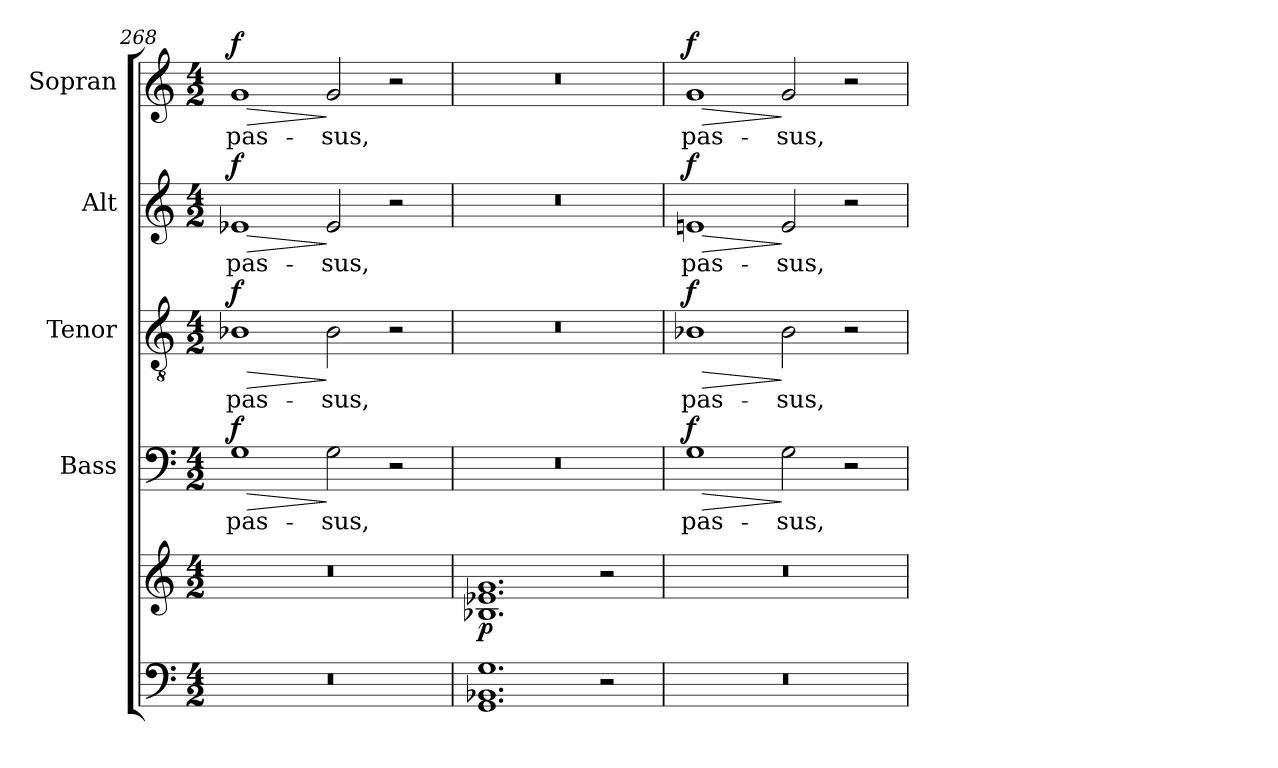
**kern	**kern	**dynam	**kern	**text	**dynam	**kern	**text	**dynam	**kern	**text	**dynam	**kern	**text	**dynam
*part5	*part5	*part5	*part4	*part4	*part4	*part3	*part3	*part3	*part2	*part2	*part2	*part1	*part1	*part1
*staff6	*staff5	*staff5/6	*staff4	*staff4	*staff4	*staff3	*staff3	*staff3	*staff2	*staff2	*staff2	*staff1	*staff1	*staff1
*	*	*	*I"Bass	*	*	*I"Tenor	*	*	*I"Alt	*	*	*I"Sopran	*	*
*	*	*	*I'B.	*	*	*I'T.	*	*	*I'A.	*	*	*I'S.	*	*
*clefF4	*clefG2	*	*clefF4	*	*	*clefGv2	*	*	*clefG2	*	*	*clefG2	*	*
*k[]	*k[]	*	*k[]	*	*	*k[]	*	*	*k[]	*	*	*k[]	*	*
*C:	*C:	*	*C:	*	*	*C:	*	*	*C:	*	*	*C:	*	*
*M4/2	*M4/2	*	*M4/2	*	*	*M4/2	*	*	*M4/2	*	*	*M4/2	*	*
=268	=268	=268	=268	=268	=268	=268	=268	=268	=268	=268	=268	=268	=268	=268
!	!	!	!	!LO:LY:b	!LO:HP:b	!	!LO:LY:b	!LO:HP:b	!	!LO:LY:b	!LO:HP:b	!	!LO:LY:b	!LO:HP:b
!	!	!	!	!	!LO:DY:n=1:a	!	!	!LO:DY:n=1:a	!	!	!LO:DY:n=1:a	!	!	!LO:DY:n=1:a
0r	0r	.	1G	pas-	> f	1B-X	pas-	> f	1e-X	pas-	> f	1g	pas-	> f
!	!	!	!	!LO:LY:b	!	!	!LO:LY:b	!	!	!LO:LY:b	!	!	!LO:LY:b	!
.	.	.	2G\	-sus,	]	2B-\	-sus,	]	2e-/	-sus,	]	2g/	-sus,	]
.	.	.	2r	.	.	2r	.	.	2r	.	.	2r	.	.
!!LO:PB:g=z
=269	=269	=269	=269	=269	=269	=269	=269	=269	=269	=269	=269	=269	=269	=269
!	!	!LO:DY:b	!	!	!	!	!	!	!	!	!	!	!	!
1.GG 1.BB-X 1.G	1.B-X 1.e-X 1.g	p	0r	.	.	0r	.	.	0r	.	.	0r	.	.
2r	2r	.	.	.	.	.	.	.	.	.	.	.	.	.
=270	=270	=270	=270	=270	=270	=270	=270	=270	=270	=270	=270	=270	=270	=270
!	!	!	!	!LO:LY:b	!LO:HP:b	!	!LO:LY:b	!LO:HP:b	!	!LO:LY:b	!LO:HP:b	!	!LO:LY:b	!LO:HP:b
!	!	!	!	!	!LO:DY:n=1:a	!	!	!LO:DY:n=1:a	!	!	!LO:DY:n=1:a	!	!	!LO:DY:n=1:a
0r	0r	.	1G	pas-	> f	1B-X	pas-	> f	1en	pas-	> f	1g	pas-	> f
!	!	!	!	!LO:LY:b	!	!	!LO:LY:b	!	!	!LO:LY:b	!	!	!LO:LY:b	!
.	.	.	2G\	-sus,	]	2B-\	-sus,	]	2e/	-sus,	]	2g/	-sus,	]
.	.	.	2r	.	.	2r	.	.	2r	.	.	2r	.	.
=	=	=	=	=	=	=	=	=	=	=	=	=	=	=
*-	*-	*-	*-	*-	*-	*-	*-	*-	*-	*-	*-	*-	*-	*-
